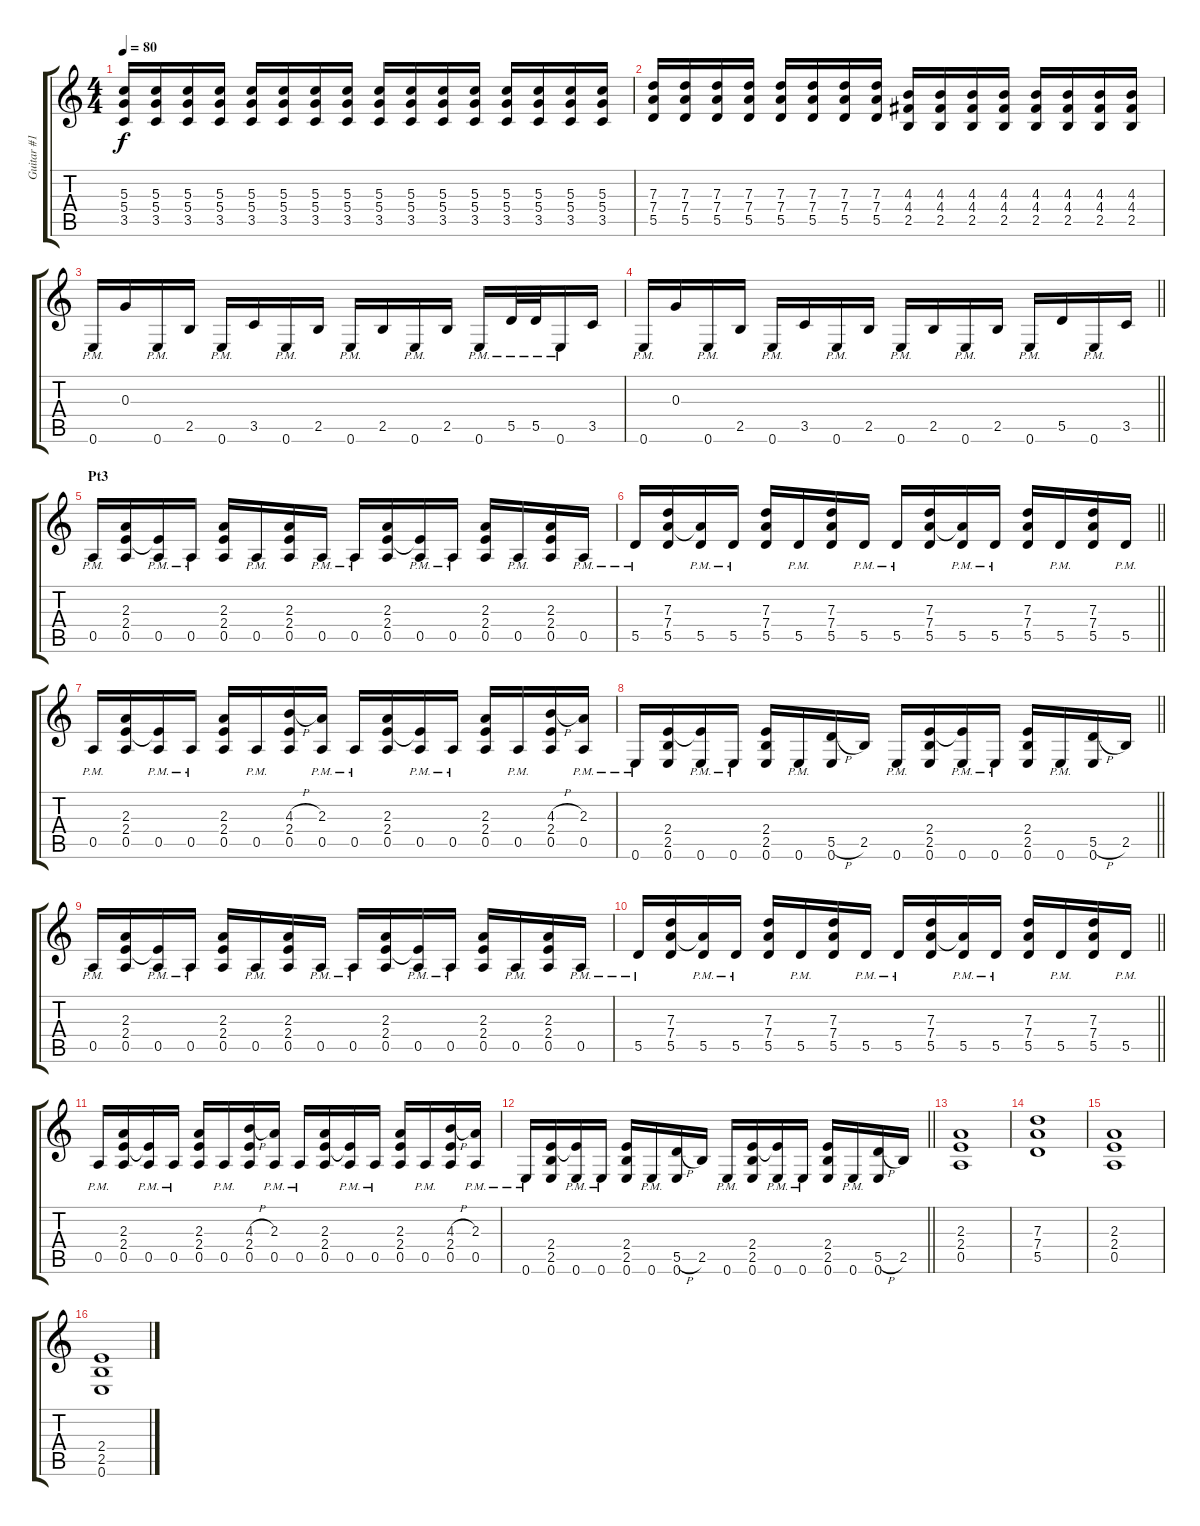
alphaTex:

\track ("Guitar #1" "Guitar #1") {instrument overdrivenguitar}
\staff {score tabs}
\tuning (E4 B3 G3 D3 A2 E2) {hide}
\ts (4 4)
\tempo 80
\clef g2
\ks c
(5.3 5.4 3.5).16{dy f} (5.3 5.4 3.5).16 (5.3 5.4 3.5).16 (5.3 5.4 3.5).16 (5.3 5.4 3.5).16 (5.3 5.4 3.5).16 (5.3 5.4 3.5).16 (5.3 5.4 3.5).16 (5.3 5.4 3.5).16 (5.3 5.4 3.5).16 (5.3 5.4 3.5).16 (5.3 5.4 3.5).16 (5.3 5.4 3.5).16 (5.3 5.4 3.5).16 (5.3 5.4 3.5).16 (5.3 5.4 3.5).16 |
(7.3 7.4 5.5).16 (7.3 7.4 5.5).16 (7.3 7.4 5.5).16 (7.3 7.4 5.5).16 (7.3 7.4 5.5).16 (7.3 7.4 5.5).16 (7.3 7.4 5.5).16 (7.3 7.4 5.5).16 (4.3 4.4 2.5).16 (4.3 4.4 2.5).16 (4.3 4.4 2.5).16 (4.3 4.4 2.5).16 (4.3 4.4 2.5).16 (4.3 4.4 2.5).16 (4.3 4.4 2.5).16 (4.3 4.4 2.5).16 |
0.6{pm}.16 0.3.16 0.6{pm}.16 2.5.16 0.6{pm}.16 3.5.16 0.6{pm}.16 2.5.16 0.6{pm}.16 2.5.16 0.6{pm}.16 2.5.16 0.6{pm}.16 5.5{pm}.32 5.5{pm}.32 0.6{pm}.16 3.5.16 |
\barLineRight lightlight
0.6{pm}.16 0.3.16 0.6{pm}.16 2.5.16 0.6{pm}.16 3.5.16 0.6{pm}.16 2.5.16 0.6{pm}.16 2.5.16 0.6{pm}.16 2.5.16 0.6{pm}.16 5.5.16 0.6{pm}.16 3.5.16 |
\section ("" "Pt3")
0.5{pm}.16 (2.3 2.4 0.5).16 (2.4{t} 0.5{pm}).16 0.5{pm}.16 (2.3 2.4 0.5).16 0.5{pm}.16 (2.3 2.4 0.5).16 0.5{pm}.16 0.5{pm}.16 (2.3 2.4 0.5).16 (2.4{t} 0.5{pm}).16 0.5{pm}.16 (2.3 2.4 0.5).16 0.5{pm}.16 (2.3 2.4 0.5).16 0.5{pm}.16 |
\barLineRight lightlight
5.5{pm}.16 (7.3 7.4 5.5).16 (7.4{t} 5.5{pm}).16 5.5{pm}.16 (7.3 7.4 5.5).16 5.5{pm}.16 (7.3 7.4 5.5).16 5.5{pm}.16 5.5{pm}.16 (7.3 7.4 5.5).16 (7.4{t} 5.5{pm}).16 5.5{pm}.16 (7.3 7.4 5.5).16 5.5{pm}.16 (7.3 7.4 5.5).16 5.5{pm}.16 |
0.5{pm}.16 (2.3 2.4 0.5).16 (2.4{t} 0.5{pm}).16 0.5{pm}.16 (2.3 2.4 0.5).16 0.5{pm}.16 (4.3{h} 2.4 0.5).16 (2.3 0.5{pm}).16 0.5{pm}.16 (2.3 2.4 0.5).16 (2.4{t} 0.5{pm}).16 0.5{pm}.16 (2.3 2.4 0.5).16 0.5{pm}.16 (4.3{h} 2.4 0.5).16 (2.3 0.5{pm}).16 |
\barLineRight lightlight
0.6{pm}.16 (2.4 2.5 0.6).16 (2.4{t} 0.6{pm}).16 0.6{pm}.16 (2.4 2.5 0.6).16 0.6{pm}.16 (5.5{h} 0.6).16 2.5.16 0.6{pm}.16 (2.4 2.5 0.6).16 (2.4{t} 0.6{pm}).16 0.6{pm}.16 (2.4 2.5 0.6).16 0.6{pm}.16 (5.5{h} 0.6).16 2.5.16 |
0.5{pm}.16 (2.3 2.4 0.5).16 (2.4{t} 0.5{pm}).16 0.5{pm}.16 (2.3 2.4 0.5).16 0.5{pm}.16 (2.3 2.4 0.5).16 0.5{pm}.16 0.5{pm}.16 (2.3 2.4 0.5).16 (2.4{t} 0.5{pm}).16 0.5{pm}.16 (2.3 2.4 0.5).16 0.5{pm}.16 (2.3 2.4 0.5).16 0.5{pm}.16 |
\barLineRight lightlight
5.5{pm}.16 (7.3 7.4 5.5).16 (7.4{t} 5.5{pm}).16 5.5{pm}.16 (7.3 7.4 5.5).16 5.5{pm}.16 (7.3 7.4 5.5).16 5.5{pm}.16 5.5{pm}.16 (7.3 7.4 5.5).16 (7.4{t} 5.5{pm}).16 5.5{pm}.16 (7.3 7.4 5.5).16 5.5{pm}.16 (7.3 7.4 5.5).16 5.5{pm}.16 |
0.5{pm}.16 (2.3 2.4 0.5).16 (2.4{t} 0.5{pm}).16 0.5{pm}.16 (2.3 2.4 0.5).16 0.5{pm}.16 (4.3{h} 2.4 0.5).16 (2.3 0.5{pm}).16 0.5{pm}.16 (2.3 2.4 0.5).16 (2.4{t} 0.5{pm}).16 0.5{pm}.16 (2.3 2.4 0.5).16 0.5{pm}.16 (4.3{h} 2.4 0.5).16 (2.3 0.5{pm}).16 |
\barLineRight lightlight
0.6{pm}.16 (2.4 2.5 0.6).16 (2.4{t} 0.6{pm}).16 0.6{pm}.16 (2.4 2.5 0.6).16 0.6{pm}.16 (5.5{h} 0.6).16 2.5.16 0.6{pm}.16 (2.4 2.5 0.6).16 (2.4{t} 0.6{pm}).16 0.6{pm}.16 (2.4 2.5 0.6).16 0.6{pm}.16 (5.5{h} 0.6).16 2.5.16 |
(2.3 2.4 0.5).1 |
(7.3 7.4 5.5).1 |
(2.3 2.4 0.5).1 |
(2.4 2.5 0.6).1
